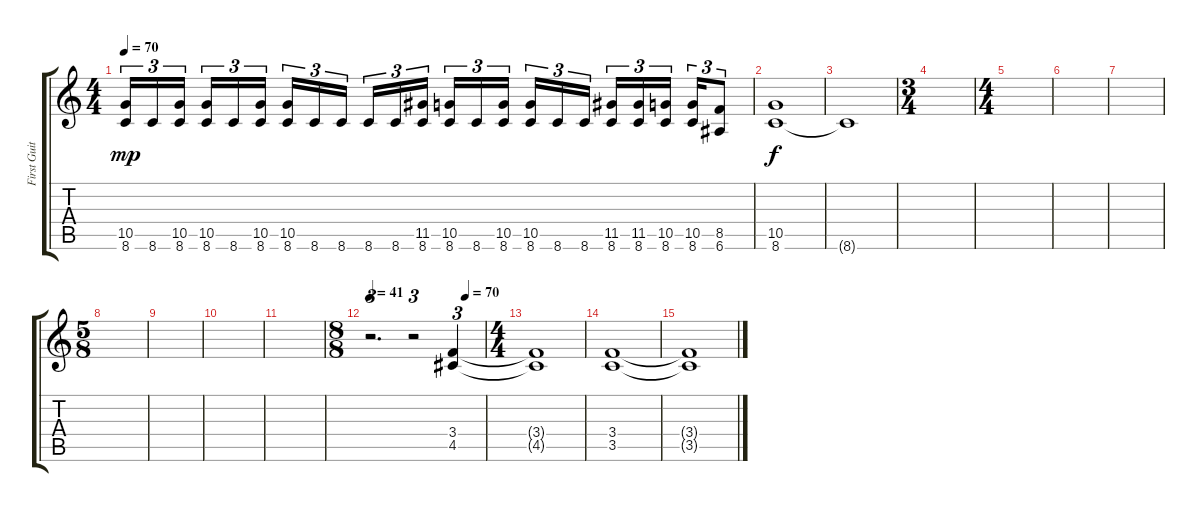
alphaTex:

\track ("First Guitar" "First Guit") {instrument overdrivenguitar}
\staff {score tabs}
\tuning (E4 B3 G3 D3 A2 E2) {hide}
\ts (4 4)
\tempo 70
\clef g2
\ks c
(10.5 8.6).16{tu (3 2) dy mp} 8.6.16{tu (3 2)} (10.5 8.6).16{tu (3 2)} (10.5 8.6).16{tu (3 2)} 8.6.16{tu (3 2)} (10.5 8.6).16{tu (3 2)} (10.5 8.6).16{tu (3 2)} 8.6.16{tu (3 2)} 8.6.16{tu (3 2)} 8.6.16{tu (3 2)} 8.6.16{tu (3 2)} (11.5 8.6).16{tu (3 2)} (10.5 8.6).16{tu (3 2)} 8.6.16{tu (3 2)} (10.5 8.6).16{tu (3 2)} (10.5 8.6).16{tu (3 2)} 8.6.16{tu (3 2)} 8.6.16{tu (3 2)} (11.5 8.6).16{tu (3 2)} (11.5 8.6).16{tu (3 2)} (10.5 8.6).16{tu (3 2)} (10.5 8.6).16{tu (3 2)} (8.5 6.6).8{tu (3 2)} |
(10.5 8.6).1{dy f} |
8.6{t}.1 |
\ts (3 4)
|
\ts (4 4)
|
|
|
\ts (5 8)
|
|
|
|
\ts (8 8)
\tempo 41
\tempo (70 0.8333333333333334)
r.2{d tu (3 2)} r.2{tu (3 2)} (3.4 4.5).4{tu (3 2)} |
\ts (4 4)
(3.4{t} 4.5{t}).1 |
(3.4 3.5).1{volume 2} |
(3.4{t} 3.5{t}).1
